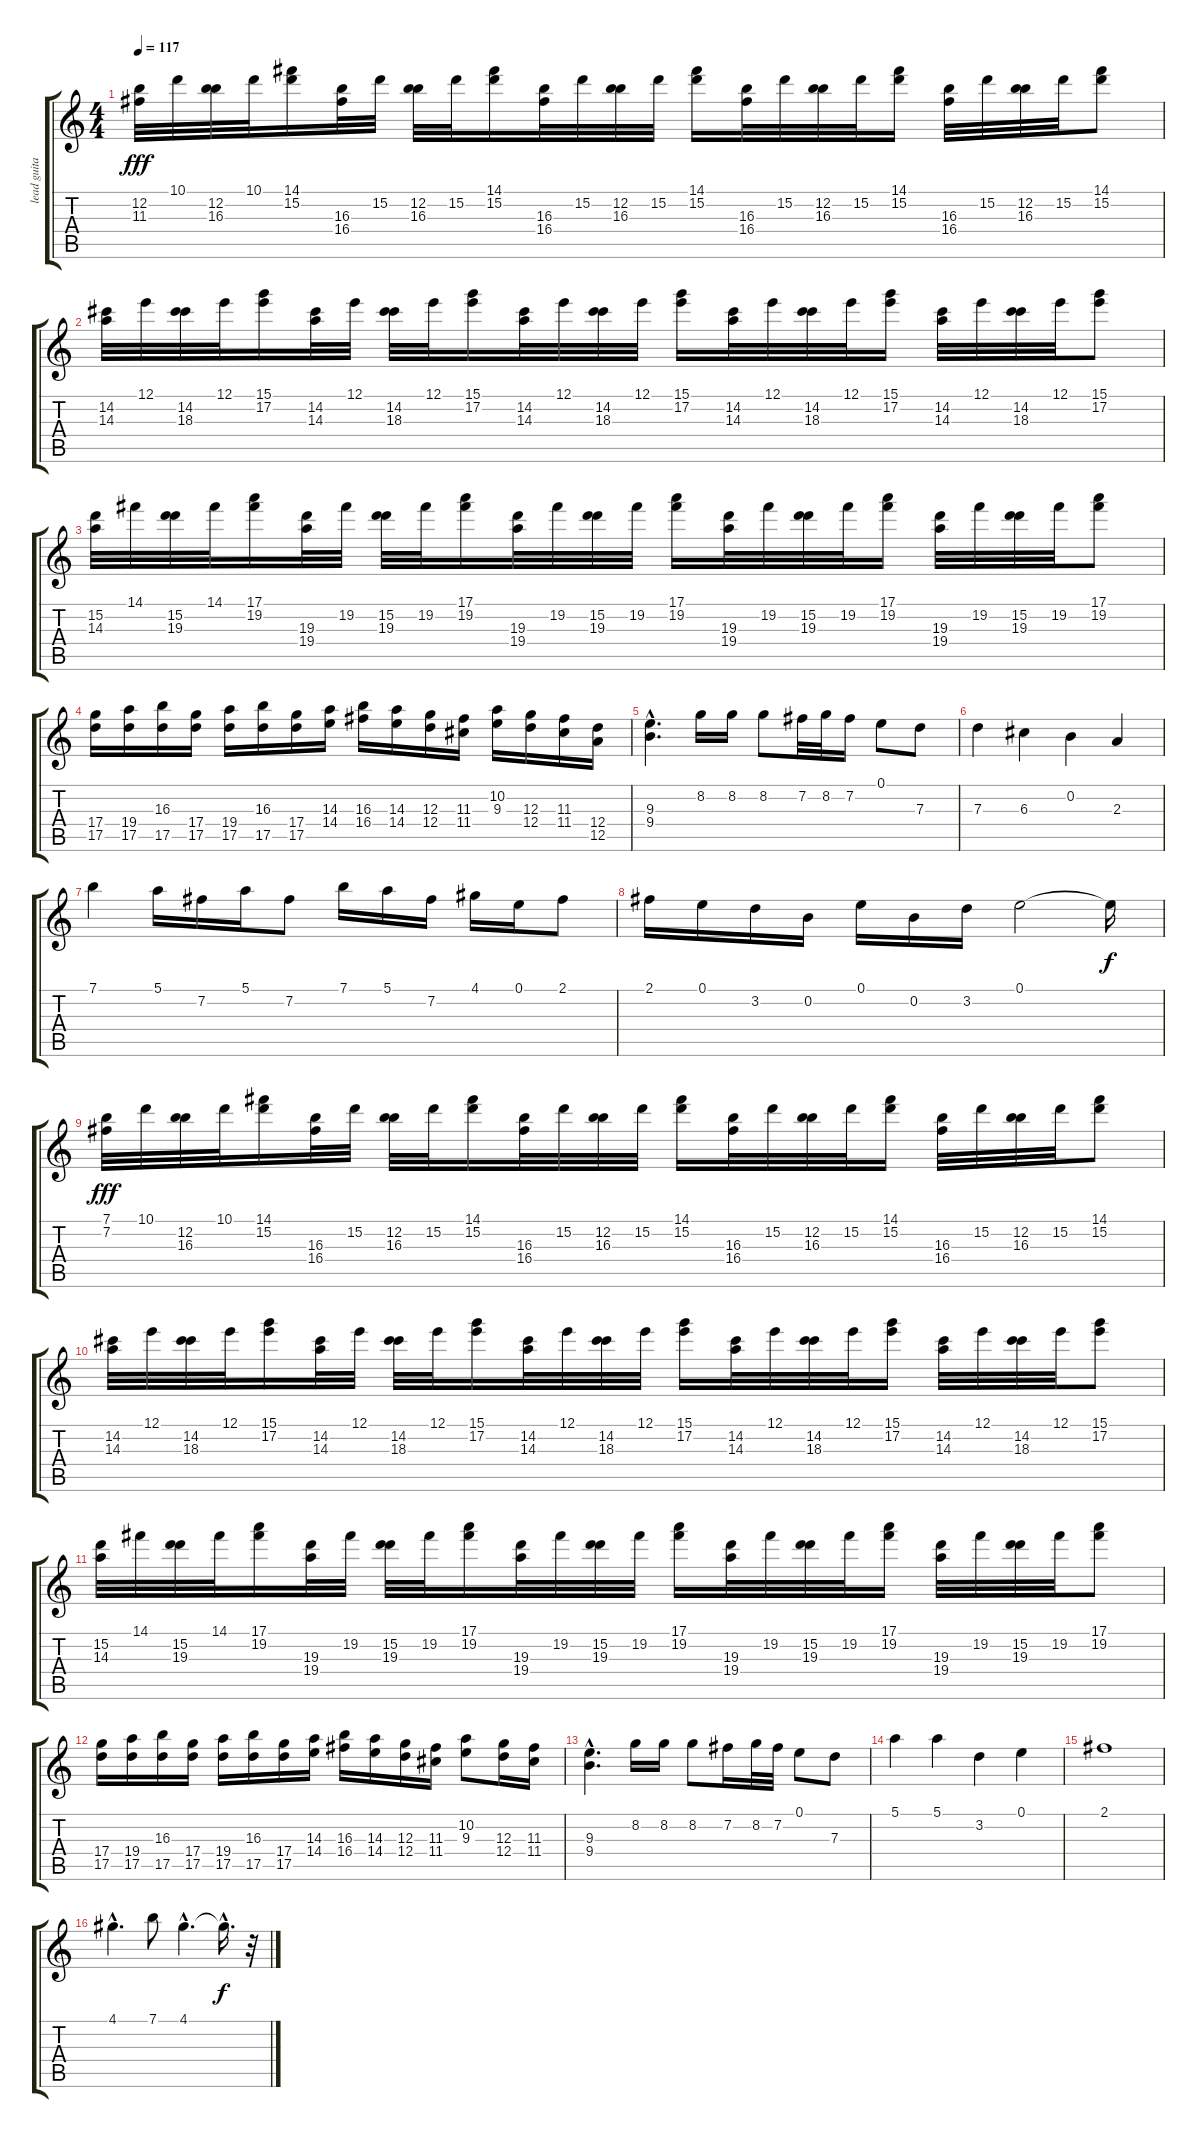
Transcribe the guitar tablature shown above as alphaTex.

\track ("lead guitar" "lead guita") {instrument overdrivenguitar}
\staff {score tabs}
\tuning (E4 B3 G3 D3 A2 E2) {hide}
\ts (4 4)
\tempo 117
\clef g2
\ks c
(12.2 11.3).32{dy fff volume 16 instrument overdrivenguitar} 10.1.32 (12.2 16.3).32 10.1.32 (14.1 15.2).16 (16.3 16.4).32 15.2.32 (12.2 16.3).32 15.2.32 (14.1 15.2).16 (16.3 16.4).32 15.2.32 (12.2 16.3).32 15.2.32 (14.1 15.2).16 (16.3 16.4).32 15.2.32 (12.2 16.3).32 15.2.32 (14.1 15.2).16 (16.3 16.4).32 15.2.32 (12.2 16.3).32 15.2.32 (14.1 15.2).8 |
(14.2 14.3).32 12.1.32 (14.2 18.3).32 12.1.32 (15.1 17.2).16 (14.2 14.3).32 12.1.32 (14.2 18.3).32 12.1.32 (15.1 17.2).16 (14.2 14.3).32 12.1.32 (14.2 18.3).32 12.1.32 (15.1 17.2).16 (14.2 14.3).32 12.1.32 (14.2 18.3).32 12.1.32 (15.1 17.2).16 (14.2 14.3).32 12.1.32 (14.2 18.3).32 12.1.32 (15.1 17.2).8 |
(15.2 14.3).32 14.1.32 (15.2 19.3).32 14.1.32 (17.1 19.2).16 (19.3 19.4).32 19.2.32 (15.2 19.3).32 19.2.32 (17.1 19.2).16 (19.3 19.4).32 19.2.32 (15.2 19.3).32 19.2.32 (17.1 19.2).16 (19.3 19.4).32 19.2.32 (15.2 19.3).32 19.2.32 (17.1 19.2).16 (19.3 19.4).32 19.2.32 (15.2 19.3).32 19.2.32 (17.1 19.2).8 |
(17.4 17.5).16 (19.4 17.5).16 (16.3 17.5).16 (17.4 17.5).16 (19.4 17.5).16 (16.3 17.5).16 (17.4 17.5).16 (14.3 14.4).16 (16.3 16.4).16 (14.3 14.4).16 (12.3 12.4).16 (11.3 11.4).16 (10.2 9.3).16 (12.3 12.4).16 (11.3 11.4).16 (12.4 12.5).16 |
(9.3{hac} 9.4{hac}).4{d} 8.2.16 8.2.16 8.2.8 7.2.32 8.2.32 7.2.16 0.1.8 7.3.8 |
7.3.4 6.3.4 0.2.4 2.3.4 |
7.1.4 5.1.16 7.2.16 5.1.16 7.2.8 7.1.16 5.1.16 7.2.16 4.1.16 0.1.16 2.1.8 |
2.1.16 0.1.16 3.2.16 0.2.16 0.1.16 0.2.16 3.2.16 0.1.2 0.1{t}.16{dy f} |
(7.1 7.2).32{dy fff} 10.1.32 (12.2 16.3).32 10.1.32 (14.1 15.2).16 (16.3 16.4).32 15.2.32 (12.2 16.3).32 15.2.32 (14.1 15.2).16 (16.3 16.4).32 15.2.32 (12.2 16.3).32 15.2.32 (14.1 15.2).16 (16.3 16.4).32 15.2.32 (12.2 16.3).32 15.2.32 (14.1 15.2).16 (16.3 16.4).32 15.2.32 (12.2 16.3).32 15.2.32 (14.1 15.2).8 |
(14.2 14.3).32 12.1.32 (14.2 18.3).32 12.1.32 (15.1 17.2).16 (14.2 14.3).32 12.1.32 (14.2 18.3).32 12.1.32 (15.1 17.2).16 (14.2 14.3).32 12.1.32 (14.2 18.3).32 12.1.32 (15.1 17.2).16 (14.2 14.3).32 12.1.32 (14.2 18.3).32 12.1.32 (15.1 17.2).16 (14.2 14.3).32 12.1.32 (14.2 18.3).32 12.1.32 (15.1 17.2).8 |
(15.2 14.3).32 14.1.32 (15.2 19.3).32 14.1.32 (17.1 19.2).16 (19.3 19.4).32 19.2.32 (15.2 19.3).32 19.2.32 (17.1 19.2).16 (19.3 19.4).32 19.2.32 (15.2 19.3).32 19.2.32 (17.1 19.2).16 (19.3 19.4).32 19.2.32 (15.2 19.3).32 19.2.32 (17.1 19.2).16 (19.3 19.4).32 19.2.32 (15.2 19.3).32 19.2.32 (17.1 19.2).8 |
(17.4 17.5).16 (19.4 17.5).16 (16.3 17.5).16 (17.4 17.5).16 (19.4 17.5).16 (16.3 17.5).16 (17.4 17.5).16 (14.3 14.4).16 (16.3 16.4).16 (14.3 14.4).16 (12.3 12.4).16 (11.3 11.4).16 (10.2 9.3).8 (12.3 12.4).16 (11.3 11.4).16 |
(9.3{hac} 9.4{hac}).4{d} 8.2.16 8.2.16 8.2.8 7.2.16 8.2.32 7.2.32 0.1.8 7.3.8 |
5.1.4 5.1.4 3.2.4 0.1.4 |
2.1.1 |
4.1{hac}.4{d} 7.1.8 4.1{hac}.4{d} 4.1{hac t}.16{d dy f} r.32
